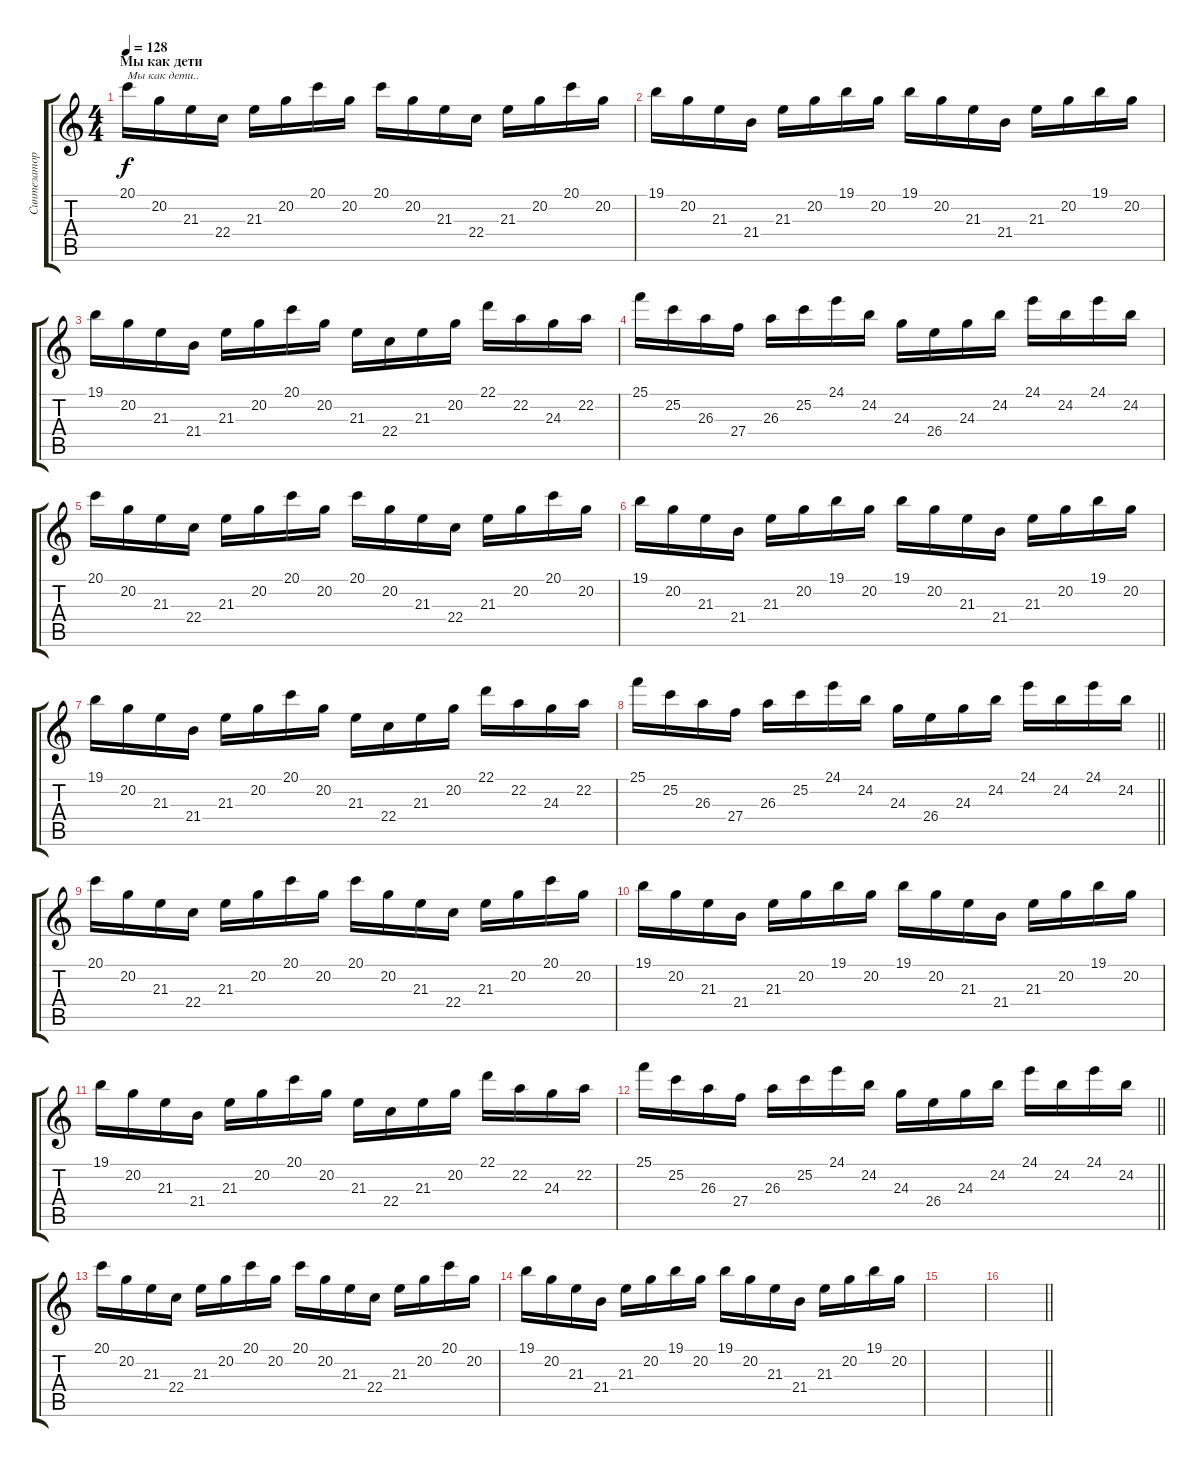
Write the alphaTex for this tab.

\track ("Синтезатор" "Синтезатор") {instrument brightacousticpiano}
\staff {score tabs}
\tuning (E4 B3 G3 D3 A2 E2) {hide}
\ts (4 4)
\section ("" "Мы как дети")
\tempo 128
\clef g2
\ks c
20.1.16{txt "Мы как дети.." dy f} 20.2.16 21.3.16 22.4.16 21.3.16 20.2.16 20.1.16 20.2.16 20.1.16 20.2.16 21.3.16 22.4.16 21.3.16 20.2.16 20.1.16 20.2.16 |
19.1.16 20.2.16 21.3.16 21.4.16 21.3.16 20.2.16 19.1.16 20.2.16 19.1.16 20.2.16 21.3.16 21.4.16 21.3.16 20.2.16 19.1.16 20.2.16 |
19.1.16 20.2.16 21.3.16 21.4.16 21.3.16 20.2.16 20.1.16 20.2.16 21.3.16 22.4.16 21.3.16 20.2.16 22.1.16 22.2.16 24.3.16 22.2.16 |
25.1.16 25.2.16 26.3.16 27.4.16 26.3.16 25.2.16 24.1.16 24.2.16 24.3.16 26.4.16 24.3.16 24.2.16 24.1.16 24.2.16 24.1.16 24.2.16 |
20.1.16 20.2.16 21.3.16 22.4.16 21.3.16 20.2.16 20.1.16 20.2.16 20.1.16 20.2.16 21.3.16 22.4.16 21.3.16 20.2.16 20.1.16 20.2.16 |
19.1.16 20.2.16 21.3.16 21.4.16 21.3.16 20.2.16 19.1.16 20.2.16 19.1.16 20.2.16 21.3.16 21.4.16 21.3.16 20.2.16 19.1.16 20.2.16 |
19.1.16 20.2.16 21.3.16 21.4.16 21.3.16 20.2.16 20.1.16 20.2.16 21.3.16 22.4.16 21.3.16 20.2.16 22.1.16 22.2.16 24.3.16 22.2.16 |
\barLineRight lightlight
25.1.16 25.2.16 26.3.16 27.4.16 26.3.16 25.2.16 24.1.16 24.2.16 24.3.16 26.4.16 24.3.16 24.2.16 24.1.16 24.2.16 24.1.16 24.2.16 |
20.1.16 20.2.16 21.3.16 22.4.16 21.3.16 20.2.16 20.1.16 20.2.16 20.1.16 20.2.16 21.3.16 22.4.16 21.3.16 20.2.16 20.1.16 20.2.16 |
19.1.16 20.2.16 21.3.16 21.4.16 21.3.16 20.2.16 19.1.16 20.2.16 19.1.16 20.2.16 21.3.16 21.4.16 21.3.16 20.2.16 19.1.16 20.2.16 |
19.1.16 20.2.16 21.3.16 21.4.16 21.3.16 20.2.16 20.1.16 20.2.16 21.3.16 22.4.16 21.3.16 20.2.16 22.1.16 22.2.16 24.3.16 22.2.16 |
\barLineRight lightlight
25.1.16 25.2.16 26.3.16 27.4.16 26.3.16 25.2.16 24.1.16 24.2.16 24.3.16 26.4.16 24.3.16 24.2.16 24.1.16 24.2.16 24.1.16 24.2.16 |
20.1.16 20.2.16 21.3.16 22.4.16 21.3.16 20.2.16 20.1.16 20.2.16 20.1.16 20.2.16 21.3.16 22.4.16 21.3.16 20.2.16 20.1.16 20.2.16 |
19.1.16 20.2.16 21.3.16 21.4.16 21.3.16 20.2.16 19.1.16 20.2.16 19.1.16 20.2.16 21.3.16 21.4.16 21.3.16 20.2.16 19.1.16 20.2.16 |
|
\barLineRight lightlight
